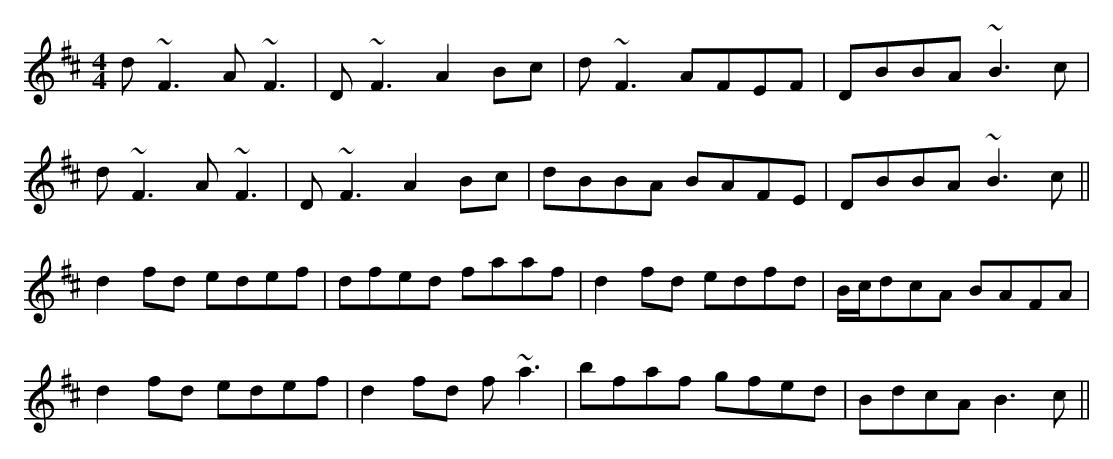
X:1
M:4/4
K:D
d ~F3 A ~F3|D ~F3 A2 Bc|d ~F3 AFEF|DBBA ~B3 c|
d ~F3 A ~F3|D ~F3 A2 Bc|dBBA BAFE|DBBA ~B3 c||
d2 fd edef|dfed faaf|d2 fd edfd|B/c/dcA BAFA|
d2 fd edef|d2 fd f ~a3|bfaf gfed|BdcA B3 c||
